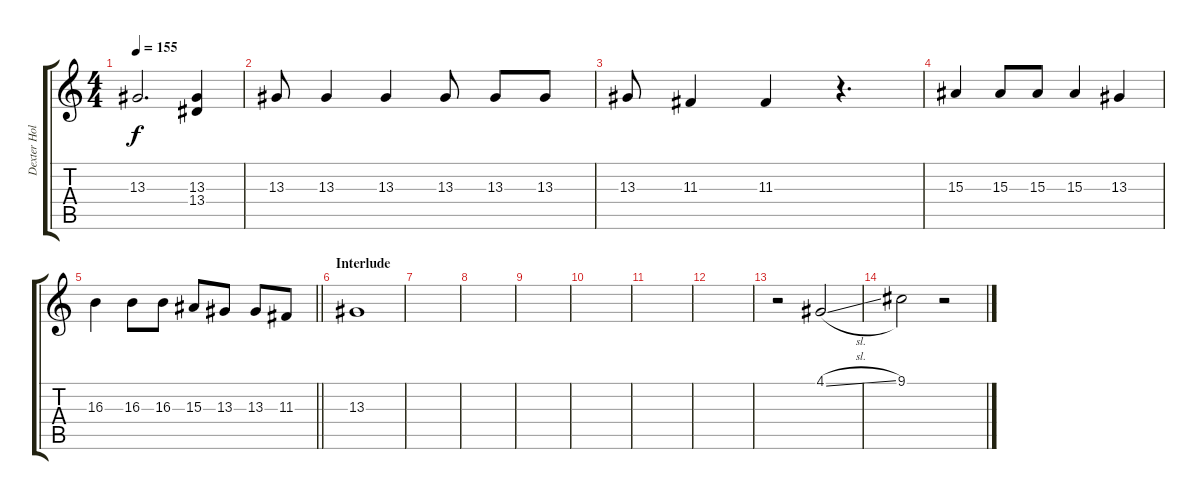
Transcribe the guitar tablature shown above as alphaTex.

\track ("Dexter Holland - Vocals" "Dexter Hol") {instrument altosax}
\staff {score tabs}
\tuning (E4 B3 G3 D3 A2 E2) {hide}
\ts (4 4)
\tempo 155
\clef g2
\ks c
13.3.2{d dy f} (13.3 13.4).4 |
13.3.8 13.3.4 13.3.4 13.3.8 13.3.8 13.3.8 |
13.3.8 11.3.4 11.3.4 r.4{d} |
15.3.4 15.3.8 15.3.8 15.3.4 13.3.4 |
\barLineRight lightlight
16.3.4 16.3.8 16.3.8 15.3.8 13.3.8 13.3.8 11.3.8 |
\section ("" "Interlude")
13.3.1 |
|
|
|
|
|
|
r.2 4.1{sl}.2 |
9.1.2 r.2
